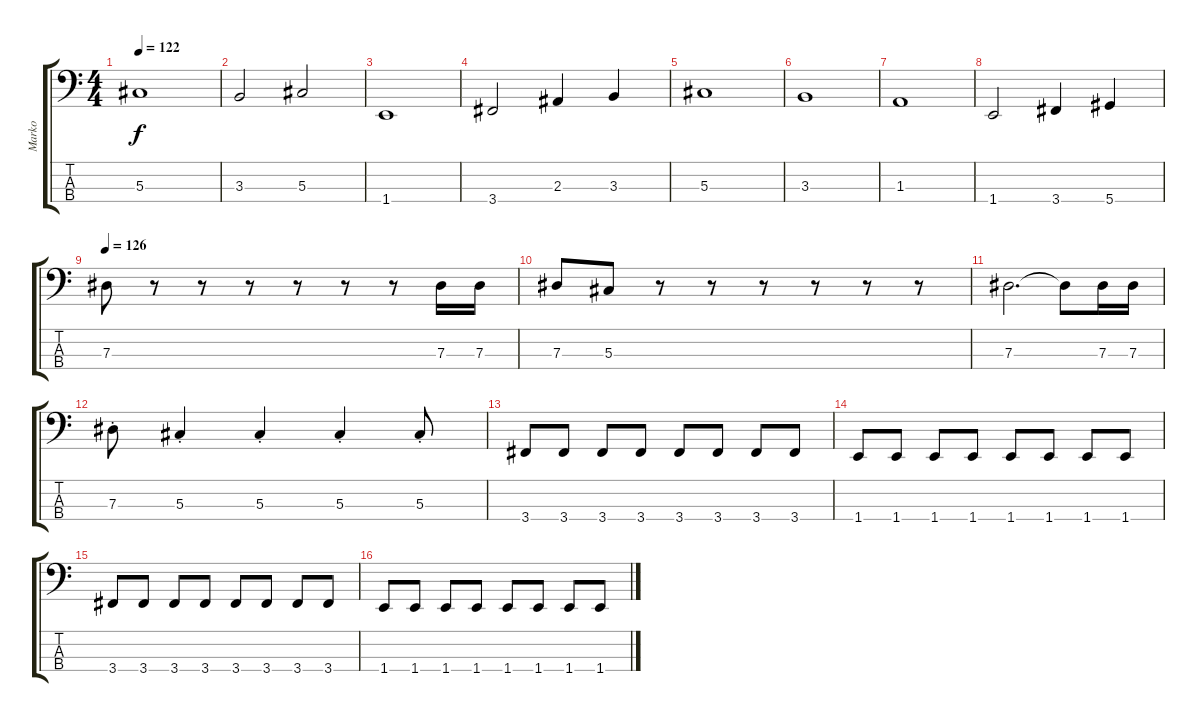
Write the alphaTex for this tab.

\track ("Marko" "Marko") {instrument electricbassfinger}
\staff {score tabs}
\tuning (Gb2 Db2 Ab1 Eb1) {hide}
\ts (4 4)
\tempo 122
\clef f4
\ks c
5.3.1{dy f} |
3.3.2 5.3.2 |
1.4.1 |
3.4.2 2.3.4 3.3.4 |
5.3.1 |
3.3.1 |
1.3.1 |
1.4.2 3.4.4 5.4.4 |
\tempo 126
7.3.8 r.8 r.8 r.8 r.8 r.8 r.8 7.3.16 7.3.16 |
7.3.8 5.3.8 r.8 r.8 r.8 r.8 r.8 r.8 |
7.3.2{d} 7.3{t}.8 7.3.16 7.3.16 |
7.3{st}.8 5.3{st}.4 5.3{st}.4 5.3{st}.4 5.3{st}.8 |
3.4.8 3.4.8 3.4.8 3.4.8 3.4.8 3.4.8 3.4.8 3.4.8 |
1.4.8 1.4.8 1.4.8 1.4.8 1.4.8 1.4.8 1.4.8 1.4.8 |
3.4.8 3.4.8 3.4.8 3.4.8 3.4.8 3.4.8 3.4.8 3.4.8 |
1.4.8 1.4.8 1.4.8 1.4.8 1.4.8 1.4.8 1.4.8 1.4.8
